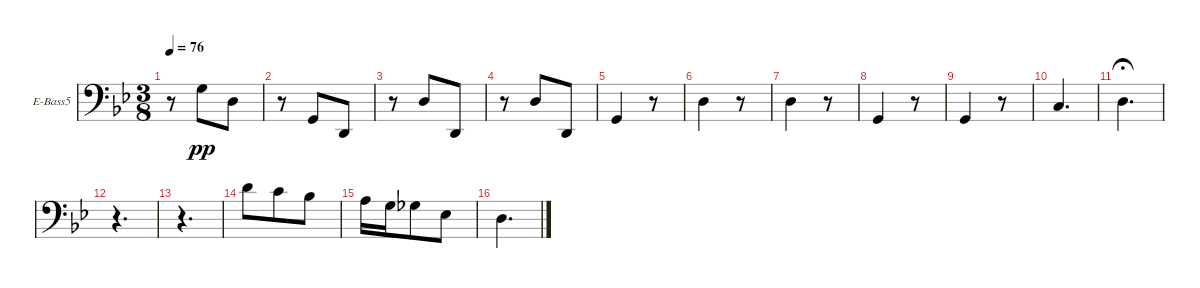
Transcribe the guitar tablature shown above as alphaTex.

\defaultSystemsLayout 4
\bracketExtendMode groupsimilarinstruments
\firstSystemTrackNameOrientation horizontal
\otherSystemsTrackNameOrientation horizontal
\track ("Violoncello" "E-Bass5") {instrument electricbassfinger}
\staff {score}
\tuning (G2 D2 A1 E1 B0)
\ts (3 8)
\tempo 76
\clef f4
\ks gminor
r.8{dy pp instrument electricbassfinger} 0.1.8 0.2.8 |
r.8 3.4.8 3.5.8 |
r.8 0.2.8 3.5.8 |
r.8 0.2.8 3.5.8 |
3.4.4 r.8 |
0.2.4 r.8 |
0.2.4 r.8 |
3.4.4 r.8 |
3.4.4 r.8 |
3.3.4{d} |
0.2.4{d fermata (medium 0.5)} |
r.4{d} |
r.4{d} |
7.1.8 5.1.8 3.1.8 |
2.1.16 0.1.16 4.2.8 6.3.8 |
0.2.4{d}
